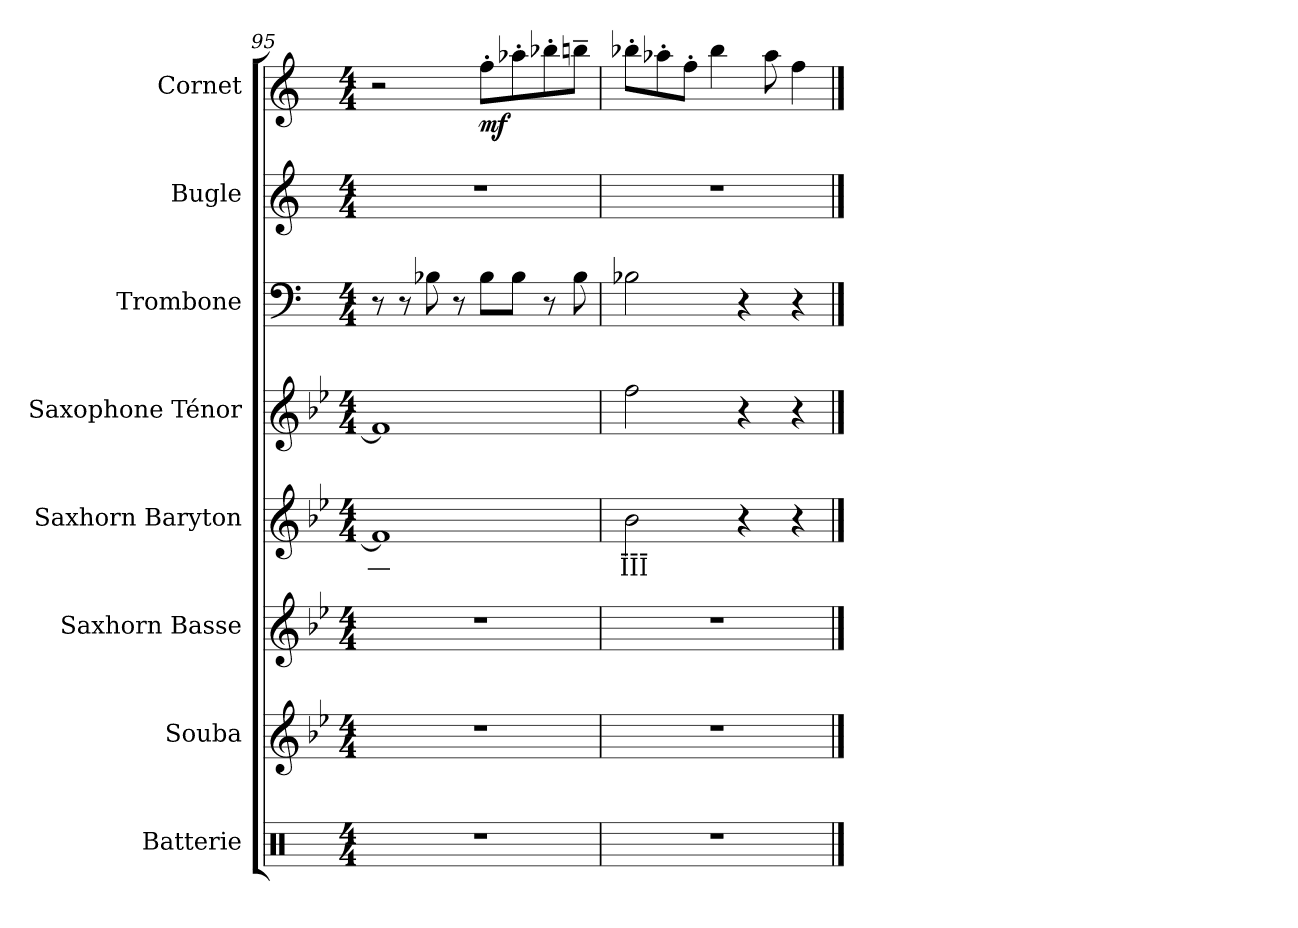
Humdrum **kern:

**kern	**kern	**kern	**kern	**text	**kern	**kern	**kern	**kern	**dynam
*part8	*part7	*part6	*part5	*part5	*part4	*part3	*part2	*part1	*part1
*staff8	*staff7	*staff6	*staff5	*staff5	*staff4	*staff3	*staff2	*staff1	*staff1
*I"Batterie	*I"Souba	*I"Saxhorn Basse	*I"Saxhorn Baryton	*	*I"Saxophone Ténor	*I"Trombone	*I"Bugle	*I"Cornet	*
*I'Bat.	*I'Sba.	*I'Bass.	*I'Bar.	*	*I'Sax. T.	*I'Tbn.	*I'Bu.	*I'Cnt.	*
*clefX	*clefG2	*clefG2	*clefG2	*	*clefG2	*clefF4	*clefG2	*clefG2	*
*	*ITrd15c26	*ITrd8c14	*ITrd8c14	*	*ITrd8c14	*	*ITrd1c2	*ITrd1c2	*
*k[]	*k[b-e-]	*k[b-e-]	*k[b-e-]	*	*k[b-e-]	*k[]	*k[b-e-]	*k[b-e-]	*
*M4/4	*M4/4	*M4/4	*M4/4	*	*M4/4	*M4/4	*M4/4	*M4/4	*
=95	=95	=95	=95	=95	=95	=95	=95	=95	=95
!	!	!	!	!LO:LY:b	!	!	!	!	!
1r	1r	1r	1F]	—	1F]	8r	1r	2r	.
.	.	.	.	.	.	8r	.	.	.
.	.	.	.	.	.	8B-X\	.	.	.
.	.	.	.	.	.	8r	.	.	.
!	!	!	!	!	!	!	!	!	!LO:DY:b
.	.	.	.	.	.	8B-\L	.	8ee-'\L	mf
.	.	.	.	.	.	8B-\J	.	8gg-X'\	.
.	.	.	.	.	.	8r	.	8aa-X'\	.
.	.	.	.	.	.	8B-\	.	8aan~\J	.
!!LO:PB:g=z
=96	=96	=96	=96	=96	=96	=96	=96	=96	=96
!	!	!	!	!LO:LY:b	!	!	!	!	!
1r	1r	1r	2B-\	ĪĪĪ	2f\	2B-X\	1r	8aa-X'\L	.
.	.	.	.	.	.	.	.	8gg-X'\	.
.	.	.	.	.	.	.	.	8ee-'\J	.
.	.	.	.	.	.	.	.	4aa-\	.
.	.	.	4r	.	4r	4r	.	.	.
.	.	.	.	.	.	.	.	8gg-\	.
.	.	.	4r	.	4r	4r	.	4ee-\	.
==	==	==	==	==	==	==	==	==	==
*-	*-	*-	*-	*-	*-	*-	*-	*-	*-
